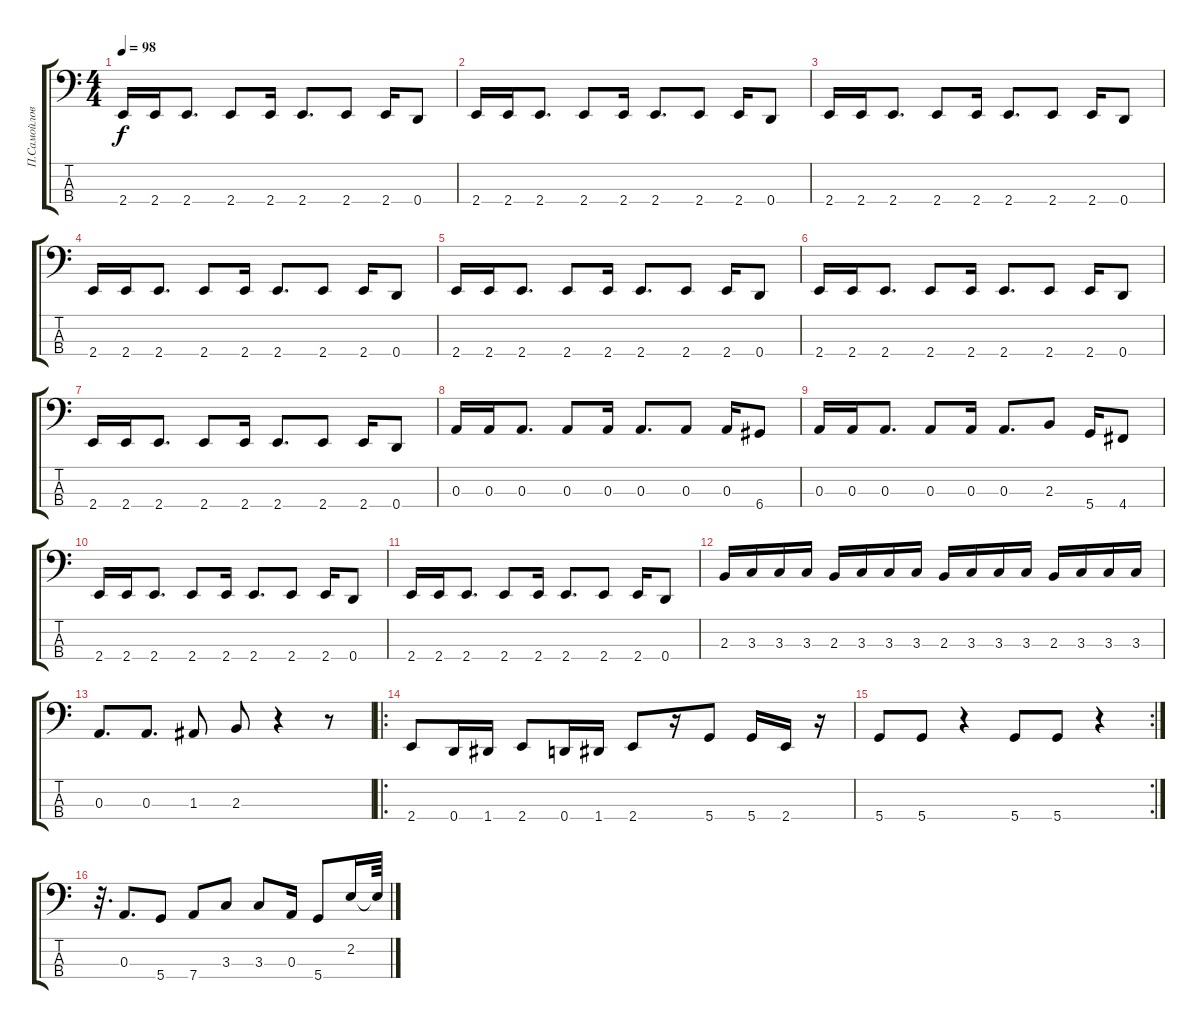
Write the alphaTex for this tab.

\track ("П.Самойлов" "П.Самойлов") {instrument electricbasspick}
\staff {score tabs}
\tuning (G2 D2 A1 D1) {hide}
\ts (4 4)
\tempo 98
\clef f4
\ks c
2.4.16{dy f} 2.4.16 2.4.8{d} 2.4.8 2.4.16 2.4.8{d} 2.4.8 2.4.16 0.4.8 |
2.4.16 2.4.16 2.4.8{d} 2.4.8 2.4.16 2.4.8{d} 2.4.8 2.4.16 0.4.8 |
2.4.16 2.4.16 2.4.8{d} 2.4.8 2.4.16 2.4.8{d} 2.4.8 2.4.16 0.4.8 |
2.4.16 2.4.16 2.4.8{d} 2.4.8 2.4.16 2.4.8{d} 2.4.8 2.4.16 0.4.8 |
2.4.16 2.4.16 2.4.8{d} 2.4.8 2.4.16 2.4.8{d} 2.4.8 2.4.16 0.4.8 |
2.4.16 2.4.16 2.4.8{d} 2.4.8 2.4.16 2.4.8{d} 2.4.8 2.4.16 0.4.8 |
2.4.16 2.4.16 2.4.8{d} 2.4.8 2.4.16 2.4.8{d} 2.4.8 2.4.16 0.4.8 |
0.3.16 0.3.16 0.3.8{d} 0.3.8 0.3.16 0.3.8{d} 0.3.8 0.3.16 6.4.8 |
0.3.16 0.3.16 0.3.8{d} 0.3.8 0.3.16 0.3.8{d} 2.3.8 5.4.16 4.4.8 |
2.4.16 2.4.16 2.4.8{d} 2.4.8 2.4.16 2.4.8{d} 2.4.8 2.4.16 0.4.8 |
2.4.16 2.4.16 2.4.8{d} 2.4.8 2.4.16 2.4.8{d} 2.4.8 2.4.16 0.4.8 |
2.3.16 3.3.16 3.3.16 3.3.16 2.3.16 3.3.16 3.3.16 3.3.16 2.3.16 3.3.16 3.3.16 3.3.16 2.3.16 3.3.16 3.3.16 3.3.16 |
0.3.8{d} 0.3.8{d} 1.3.8 2.3.8 r.4 r.8 |
\ro
2.4.8 0.4.16 1.4.16 2.4.8 0.4.16 1.4.16 2.4.8 r.16 5.4.8 5.4.16 2.4.16 r.16 |
\rc 2
5.4.8 5.4.8 r.4 5.4.8 5.4.8 r.4 |
r.32{d} 0.3.8{d} 5.4.8 7.4.8 3.3.8 3.3.8 0.3.16 5.4.8 2.2.16 2.2{t}.64
